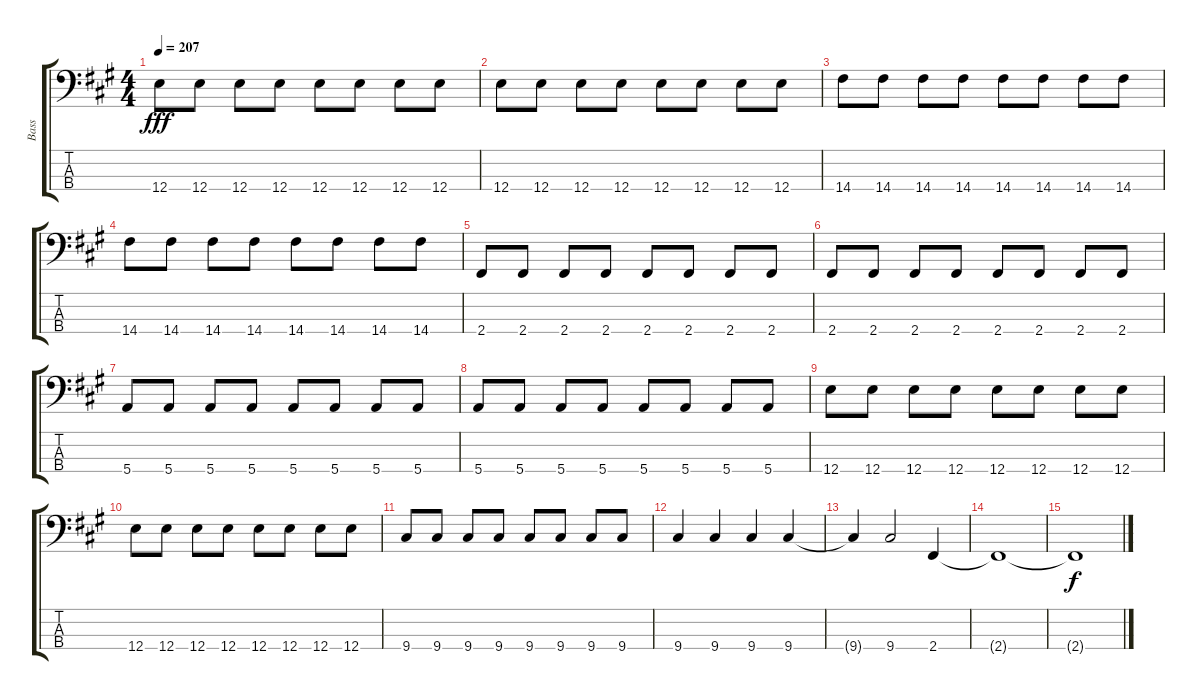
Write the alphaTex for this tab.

\track ("Bass" "Bass") {instrument electricbassfinger}
\staff {score tabs}
\tuning (G2 D2 A1 E1) {hide}
\ts (4 4)
\tempo 207
\clef f4
\ks a
12.4.8{dy fff} 12.4.8 12.4.8 12.4.8 12.4.8 12.4.8 12.4.8 12.4.8 |
12.4.8 12.4.8 12.4.8 12.4.8 12.4.8 12.4.8 12.4.8 12.4.8 |
14.4.8 14.4.8 14.4.8 14.4.8 14.4.8 14.4.8 14.4.8 14.4.8 |
14.4.8 14.4.8 14.4.8 14.4.8 14.4.8 14.4.8 14.4.8 14.4.8 |
2.4.8 2.4.8 2.4.8 2.4.8 2.4.8 2.4.8 2.4.8 2.4.8 |
2.4.8 2.4.8 2.4.8 2.4.8 2.4.8 2.4.8 2.4.8 2.4.8 |
5.4.8 5.4.8 5.4.8 5.4.8 5.4.8 5.4.8 5.4.8 5.4.8 |
5.4.8 5.4.8 5.4.8 5.4.8 5.4.8 5.4.8 5.4.8 5.4.8 |
12.4.8 12.4.8 12.4.8 12.4.8 12.4.8 12.4.8 12.4.8 12.4.8 |
12.4.8 12.4.8 12.4.8 12.4.8 12.4.8 12.4.8 12.4.8 12.4.8 |
9.4.8 9.4.8 9.4.8 9.4.8 9.4.8 9.4.8 9.4.8 9.4.8 |
9.4.4 9.4.4 9.4.4 9.4.4 |
9.4{t}.4 9.4.2 2.4.4 |
2.4{t}.1 |
2.4{t}.1{dy f}
